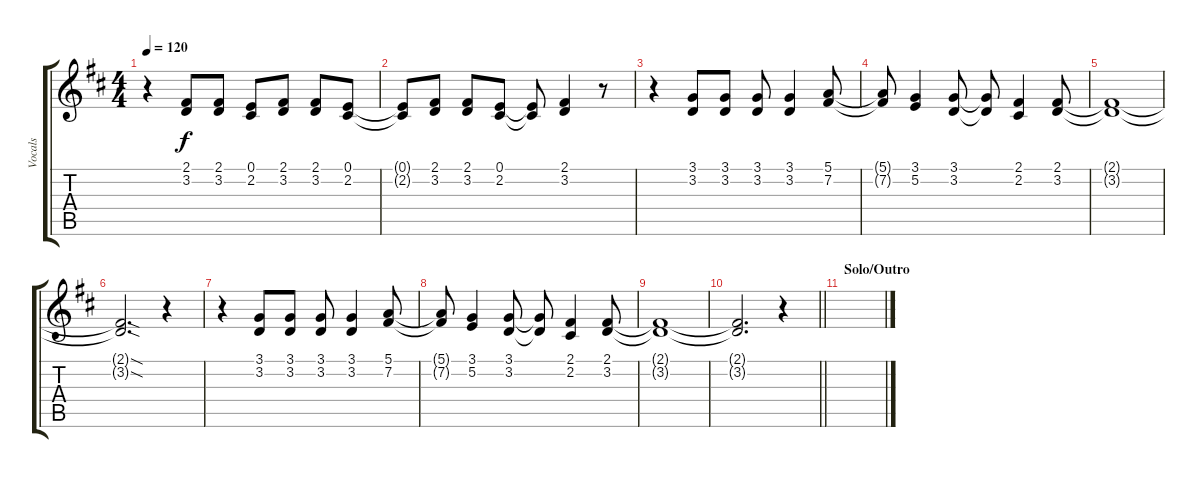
\track ("Vocals" "Vocals") {instrument lead2sawtooth}
\staff {score tabs}
\tuning (E4 B3 G3 D3 A2 E2) {hide}
\ts (4 4)
\tempo 120
\clef g2
\ks d
r.4{dy f} (2.1 3.2).8 (2.1 3.2).8 (0.1 2.2).8 (2.1 3.2).8 (2.1 3.2).8 (0.1 2.2).8 |
(0.1{t} 2.2{t}).8 (2.1 3.2).8 (2.1 3.2).8 (0.1 2.2).8 (0.1{t} 2.2{t}).8 (2.1 3.2).4 r.8 |
r.4 (3.1 3.2).8 (3.1 3.2).8 (3.1 3.2).8 (3.1 3.2).4 (5.1 7.2).8 |
(5.1{t} 7.2{t}).8 (3.1 5.2).4 (3.1 3.2).8 (3.1{t} 3.2{t}).8 (2.1 2.2).4 (2.1 3.2).8 |
(2.1{t} 3.2{t}).1 |
(2.1{sod t} 3.2{sod t}).2{d} r.4 |
r.4 (3.1 3.2).8 (3.1 3.2).8 (3.1 3.2).8 (3.1 3.2).4 (5.1 7.2).8 |
(5.1{t} 7.2{t}).8 (3.1 5.2).4 (3.1 3.2).8 (3.1{t} 3.2{t}).8 (2.1 2.2).4 (2.1 3.2).8 |
(2.1{t} 3.2{t}).1 |
\barLineRight lightlight
(2.1{t} 3.2{t}).2{d} r.4 |
\section ("" "Solo/Outro")
